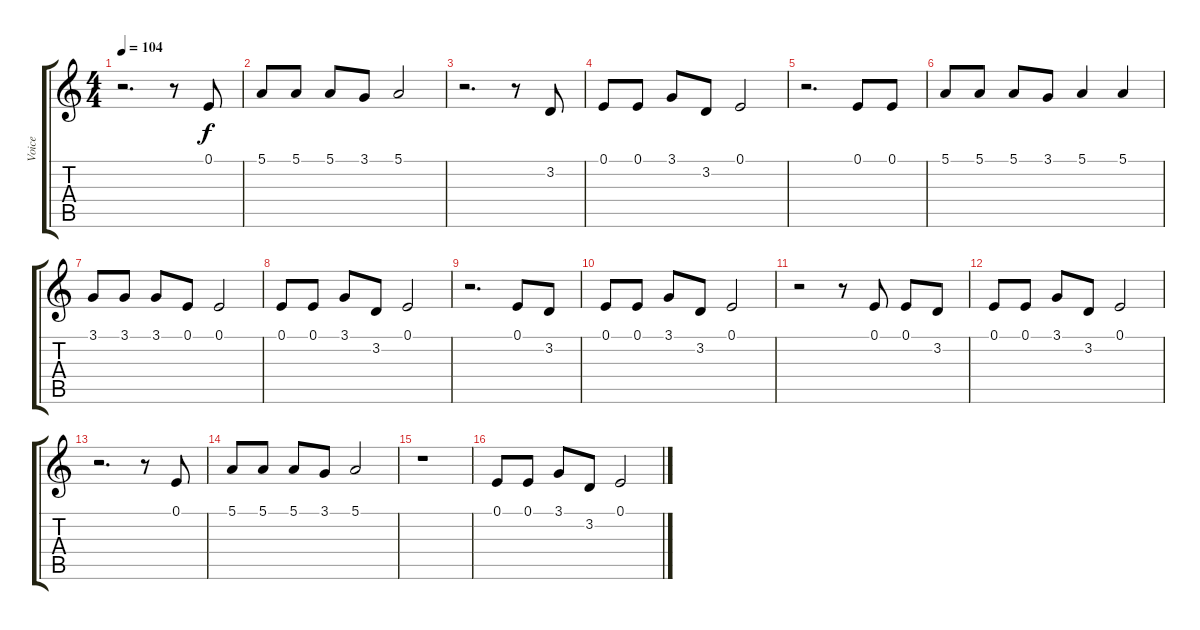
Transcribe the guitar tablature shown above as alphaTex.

\track ("Voice" "Voice") {instrument pad1newage}
\staff {score tabs}
\tuning (E4 B3 G3 D3 A2 E2) {hide}
\ts (4 4)
\tempo 104
\clef g2
\ks c
r.2{d dy f} r.8 0.1.8 |
5.1.8 5.1.8 5.1.8 3.1.8 5.1.2 |
r.2{d} r.8 3.2.8 |
0.1.8 0.1.8 3.1.8 3.2.8 0.1.2 |
r.2{d} 0.1.8 0.1.8 |
5.1.8 5.1.8 5.1.8 3.1.8 5.1.4 5.1.4 |
3.1.8 3.1.8 3.1.8 0.1.8 0.1.2 |
0.1.8 0.1.8 3.1.8 3.2.8 0.1.2 |
r.2{d} 0.1.8 3.2.8 |
0.1.8 0.1.8 3.1.8 3.2.8 0.1.2 |
r.2 r.8 0.1.8 0.1.8 3.2.8 |
0.1.8 0.1.8 3.1.8 3.2.8 0.1.2 |
r.2{d} r.8 0.1.8 |
5.1.8 5.1.8 5.1.8 3.1.8 5.1.2 |
r.1 |
0.1.8 0.1.8 3.1.8 3.2.8 0.1.2
